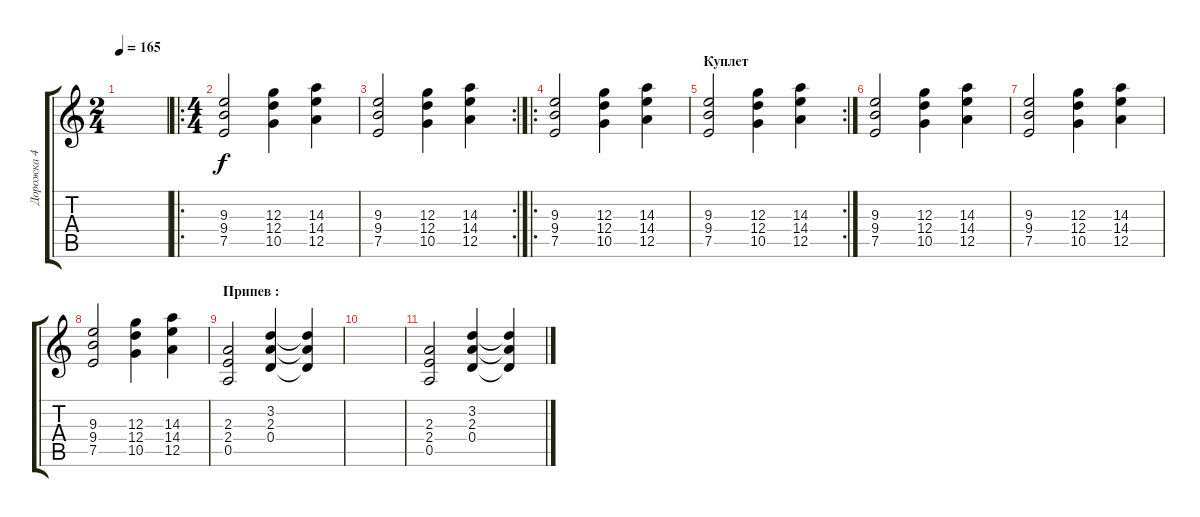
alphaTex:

\track ("Дорожка 4" "Дорожка 4") {instrument overdrivenguitar}
\staff {score tabs}
\tuning (E4 B3 G3 D3 A2 E2) {hide}
\ts (2 4)
\tempo 165
\clef g2
\ks c
|
\ro
\ts (4 4)
(9.3 9.4 7.5).2 (12.3 12.4 10.5).4 (14.3 14.4 12.5).4 |
\rc 2
(9.3 9.4 7.5).2 (12.3 12.4 10.5).4 (14.3 14.4 12.5).4 |
\ro
(9.3 9.4 7.5).2 (12.3 12.4 10.5).4 (14.3 14.4 12.5).4 |
\rc 2
\section ("" "Куплет")
(9.3 9.4 7.5).2 (12.3 12.4 10.5).4 (14.3 14.4 12.5).4 |
(9.3 9.4 7.5).2 (12.3 12.4 10.5).4 (14.3 14.4 12.5).4 |
(9.3 9.4 7.5).2 (12.3 12.4 10.5).4 (14.3 14.4 12.5).4 |
(9.3 9.4 7.5).2 (12.3 12.4 10.5).4 (14.3 14.4 12.5).4 |
\section ("" "Припев :")
(2.3 2.4 0.5).2 (3.2 2.3 0.4).4 (3.2{t} 2.3{t} 0.4{t}).4 |
|
(2.3 2.4 0.5).2 (3.2 2.3 0.4).4 (3.2{t} 2.3{t} 0.4{t}).4
